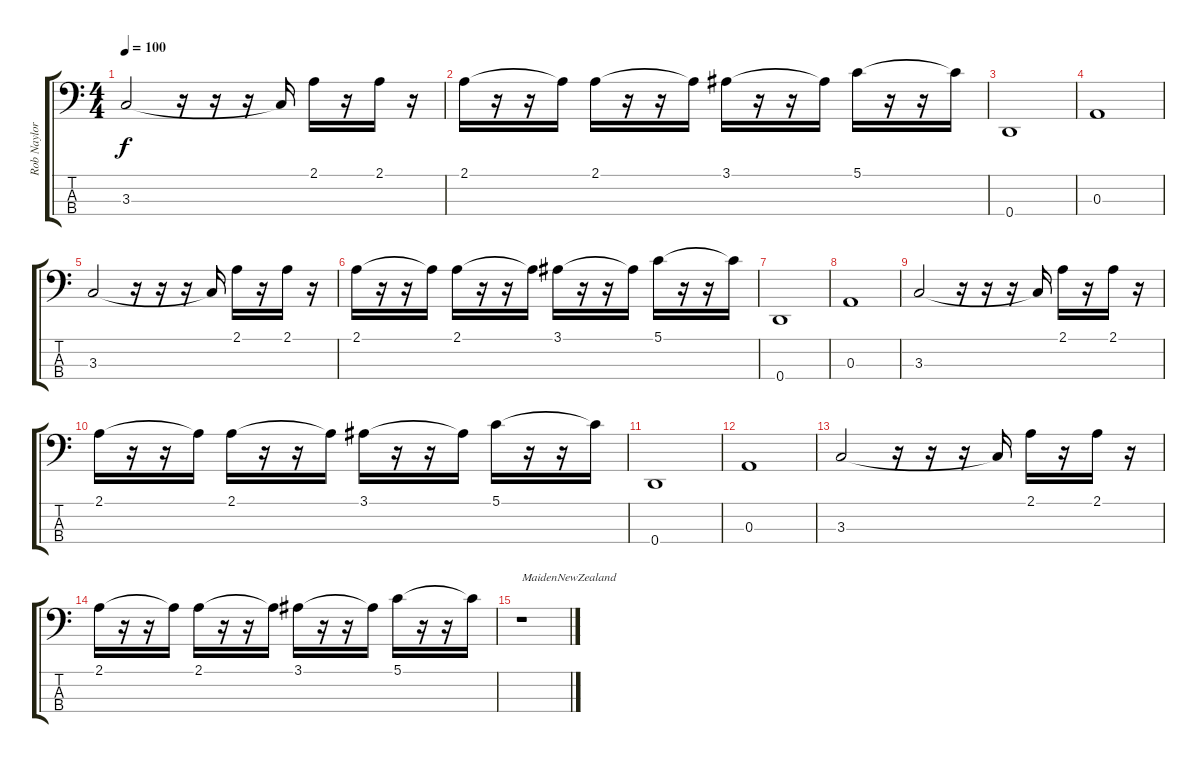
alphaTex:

\track ("Rob Naylor" "Rob Naylor") {instrument electricbasspick}
\staff {score tabs}
\tuning (G2 D2 A1 D1) {hide}
\ts (4 4)
\tempo 100
\clef f4
\ks c
3.3.2{dy f} r.16 r.16 r.16 3.3{t}.16 2.1.16 r.16 2.1.16 r.16 |
2.1.16 r.16 r.16 2.1{t}.16 2.1.16 r.16 r.16 2.1{t}.16 3.1.16 r.16 r.16 3.1{t}.16 5.1.16 r.16 r.16 5.1{t}.16 |
0.4.1 |
0.3.1 |
3.3.2 r.16 r.16 r.16 3.3{t}.16 2.1.16 r.16 2.1.16 r.16 |
2.1.16 r.16 r.16 2.1{t}.16 2.1.16 r.16 r.16 2.1{t}.16 3.1.16 r.16 r.16 3.1{t}.16 5.1.16 r.16 r.16 5.1{t}.16 |
0.4.1 |
0.3.1 |
3.3.2 r.16 r.16 r.16 3.3{t}.16 2.1.16 r.16 2.1.16 r.16 |
2.1.16 r.16 r.16 2.1{t}.16 2.1.16 r.16 r.16 2.1{t}.16 3.1.16 r.16 r.16 3.1{t}.16 5.1.16 r.16 r.16 5.1{t}.16 |
0.4.1 |
0.3.1 |
3.3.2 r.16 r.16 r.16 3.3{t}.16 2.1.16 r.16 2.1.16 r.16 |
2.1.16 r.16 r.16 2.1{t}.16 2.1.16 r.16 r.16 2.1{t}.16 3.1.16 r.16 r.16 3.1{t}.16 5.1.16 r.16 r.16 5.1{t}.16 |
r.1{txt "MaidenNewZealand"}
